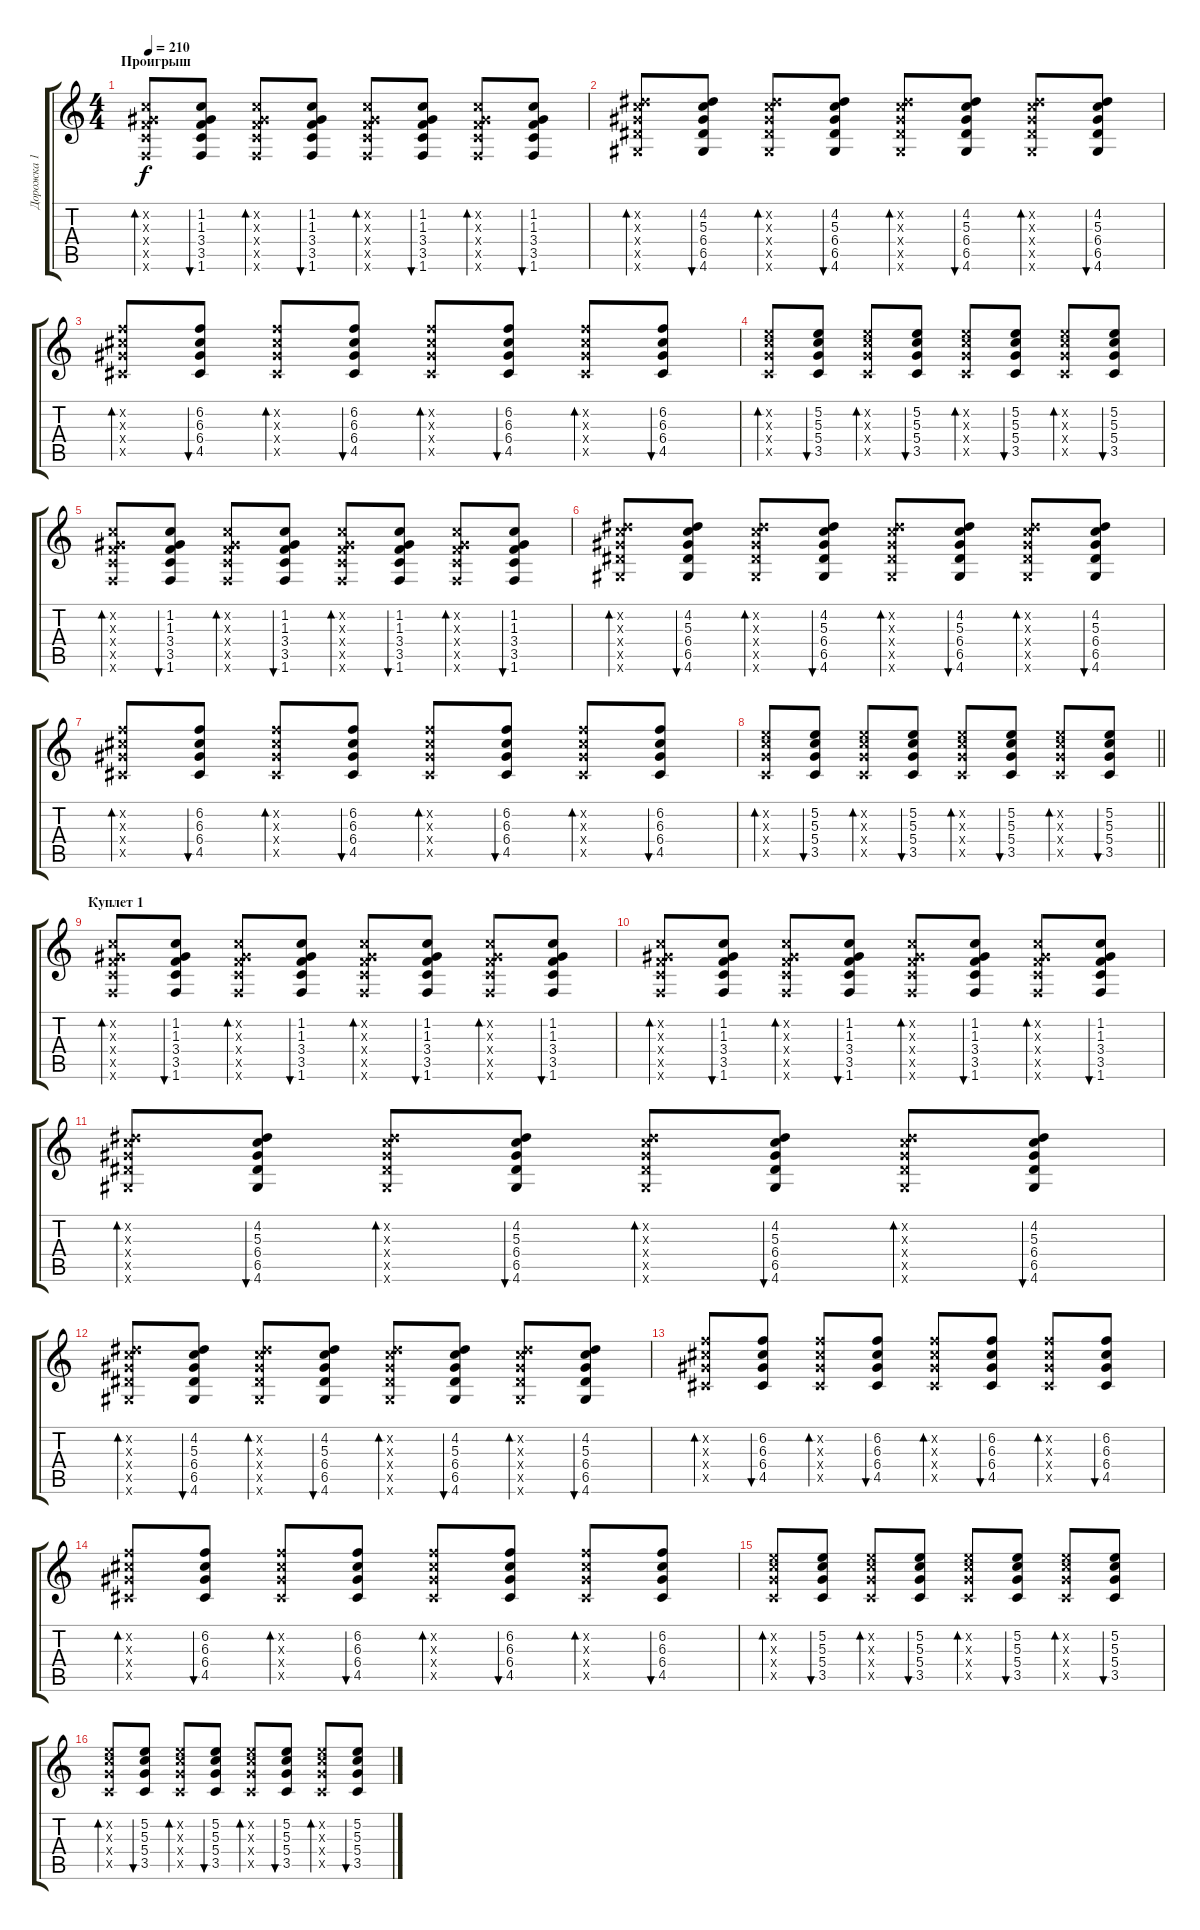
\track ("Дорожка 1" "Дорожка 1") {instrument distortionguitar}
\staff {score tabs}
\tuning (E4 B3 G3 D3 A2 E2) {hide}
\ts (4 4)
\section ("" "Проигрыш")
\tempo 210
\clef g2
\ks c
(1.2{x} 1.3{x} 3.4{x} 3.5{x} 1.6{x}).8{bd 60 dy f instrument electricguitarclean} (1.2 1.3 3.4 3.5 1.6).8{bu 60} (1.2{x} 1.3{x} 3.4{x} 3.5{x} 1.6{x}).8{bd 60 instrument electricguitarclean} (1.2 1.3 3.4 3.5 1.6).8{bu 60} (1.2{x} 1.3{x} 3.4{x} 3.5{x} 1.6{x}).8{bd 60 instrument electricguitarclean} (1.2 1.3 3.4 3.5 1.6).8{bu 60} (1.2{x} 1.3{x} 3.4{x} 3.5{x} 1.6{x}).8{bd 60 instrument electricguitarclean} (1.2 1.3 3.4 3.5 1.6).8{bu 60} |
(4.2{x} 5.3{x} 6.4{x} 6.5{x} 4.6{x}).8{bd 60 instrument electricguitarclean} (4.2 5.3 6.4 6.5 4.6).8{bu 60} (4.2{x} 5.3{x} 6.4{x} 6.5{x} 4.6{x}).8{bd 60 instrument electricguitarclean} (4.2 5.3 6.4 6.5 4.6).8{bu 60} (4.2{x} 5.3{x} 6.4{x} 6.5{x} 4.6{x}).8{bd 60 instrument electricguitarclean} (4.2 5.3 6.4 6.5 4.6).8{bu 60} (4.2{x} 5.3{x} 6.4{x} 6.5{x} 4.6{x}).8{bd 60 instrument electricguitarclean} (4.2 5.3 6.4 6.5 4.6).8{bu 60} |
(6.2{x} 6.3{x} 6.4{x} 4.5{x}).8{bd 60 instrument electricguitarclean} (6.2 6.3 6.4 4.5).8{bu 60} (6.2{x} 6.3{x} 6.4{x} 4.5{x}).8{bd 60 instrument electricguitarclean} (6.2 6.3 6.4 4.5).8{bu 60} (6.2{x} 6.3{x} 6.4{x} 4.5{x}).8{bd 60 instrument electricguitarclean} (6.2 6.3 6.4 4.5).8{bu 60} (6.2{x} 6.3{x} 6.4{x} 4.5{x}).8{bd 60 instrument electricguitarclean} (6.2 6.3 6.4 4.5).8{bu 60} |
(5.2{x} 5.3{x} 5.4{x} 3.5{x}).8{bd 60 instrument electricguitarclean} (5.2 5.3 5.4 3.5).8{bu 60} (5.2{x} 5.3{x} 5.4{x} 3.5{x}).8{bd 60 instrument electricguitarclean} (5.2 5.3 5.4 3.5).8{bu 60} (5.2{x} 5.3{x} 5.4{x} 3.5{x}).8{bd 60 instrument electricguitarclean} (5.2 5.3 5.4 3.5).8{bu 60} (5.2{x} 5.3{x} 5.4{x} 3.5{x}).8{bd 60 instrument electricguitarclean} (5.2 5.3 5.4 3.5).8{bu 60} |
(1.2{x} 1.3{x} 3.4{x} 3.5{x} 1.6{x}).8{bd 60 instrument electricguitarclean} (1.2 1.3 3.4 3.5 1.6).8{bu 60} (1.2{x} 1.3{x} 3.4{x} 3.5{x} 1.6{x}).8{bd 60 instrument electricguitarclean} (1.2 1.3 3.4 3.5 1.6).8{bu 60} (1.2{x} 1.3{x} 3.4{x} 3.5{x} 1.6{x}).8{bd 60 instrument electricguitarclean} (1.2 1.3 3.4 3.5 1.6).8{bu 60} (1.2{x} 1.3{x} 3.4{x} 3.5{x} 1.6{x}).8{bd 60 instrument electricguitarclean} (1.2 1.3 3.4 3.5 1.6).8{bu 60} |
(4.2{x} 5.3{x} 6.4{x} 6.5{x} 4.6{x}).8{bd 60 instrument electricguitarclean} (4.2 5.3 6.4 6.5 4.6).8{bu 60} (4.2{x} 5.3{x} 6.4{x} 6.5{x} 4.6{x}).8{bd 60 instrument electricguitarclean} (4.2 5.3 6.4 6.5 4.6).8{bu 60} (4.2{x} 5.3{x} 6.4{x} 6.5{x} 4.6{x}).8{bd 60 instrument electricguitarclean} (4.2 5.3 6.4 6.5 4.6).8{bu 60} (4.2{x} 5.3{x} 6.4{x} 6.5{x} 4.6{x}).8{bd 60 instrument electricguitarclean} (4.2 5.3 6.4 6.5 4.6).8{bu 60} |
(6.2{x} 6.3{x} 6.4{x} 4.5{x}).8{bd 60 instrument electricguitarclean} (6.2 6.3 6.4 4.5).8{bu 60} (6.2{x} 6.3{x} 6.4{x} 4.5{x}).8{bd 60 instrument electricguitarclean} (6.2 6.3 6.4 4.5).8{bu 60} (6.2{x} 6.3{x} 6.4{x} 4.5{x}).8{bd 60 instrument electricguitarclean} (6.2 6.3 6.4 4.5).8{bu 60} (6.2{x} 6.3{x} 6.4{x} 4.5{x}).8{bd 60 instrument electricguitarclean} (6.2 6.3 6.4 4.5).8{bu 60} |
\barLineRight lightlight
(5.2{x} 5.3{x} 5.4{x} 3.5{x}).8{bd 60 instrument electricguitarclean} (5.2 5.3 5.4 3.5).8{bu 60} (5.2{x} 5.3{x} 5.4{x} 3.5{x}).8{bd 60 instrument electricguitarclean} (5.2 5.3 5.4 3.5).8{bu 60} (5.2{x} 5.3{x} 5.4{x} 3.5{x}).8{bd 60 instrument electricguitarclean} (5.2 5.3 5.4 3.5).8{bu 60} (5.2{x} 5.3{x} 5.4{x} 3.5{x}).8{bd 60 instrument electricguitarclean} (5.2 5.3 5.4 3.5).8{bu 60} |
\section ("" "Куплет 1")
(1.2{x} 1.3{x} 3.4{x} 3.5{x} 1.6{x}).8{bd 60 instrument electricguitarclean} (1.2 1.3 3.4 3.5 1.6).8{bu 60} (1.2{x} 1.3{x} 3.4{x} 3.5{x} 1.6{x}).8{bd 60 instrument electricguitarclean} (1.2 1.3 3.4 3.5 1.6).8{bu 60} (1.2{x} 1.3{x} 3.4{x} 3.5{x} 1.6{x}).8{bd 60 instrument electricguitarclean} (1.2 1.3 3.4 3.5 1.6).8{bu 60} (1.2{x} 1.3{x} 3.4{x} 3.5{x} 1.6{x}).8{bd 60 instrument electricguitarclean} (1.2 1.3 3.4 3.5 1.6).8{bu 60} |
(1.2{x} 1.3{x} 3.4{x} 3.5{x} 1.6{x}).8{bd 60 instrument electricguitarclean} (1.2 1.3 3.4 3.5 1.6).8{bu 60} (1.2{x} 1.3{x} 3.4{x} 3.5{x} 1.6{x}).8{bd 60 instrument electricguitarclean} (1.2 1.3 3.4 3.5 1.6).8{bu 60} (1.2{x} 1.3{x} 3.4{x} 3.5{x} 1.6{x}).8{bd 60 instrument electricguitarclean} (1.2 1.3 3.4 3.5 1.6).8{bu 60} (1.2{x} 1.3{x} 3.4{x} 3.5{x} 1.6{x}).8{bd 60 instrument electricguitarclean} (1.2 1.3 3.4 3.5 1.6).8{bu 60} |
(4.2{x} 5.3{x} 6.4{x} 6.5{x} 4.6{x}).8{bd 60 instrument electricguitarclean} (4.2 5.3 6.4 6.5 4.6).8{bu 60} (4.2{x} 5.3{x} 6.4{x} 6.5{x} 4.6{x}).8{bd 60 instrument electricguitarclean} (4.2 5.3 6.4 6.5 4.6).8{bu 60} (4.2{x} 5.3{x} 6.4{x} 6.5{x} 4.6{x}).8{bd 60 instrument electricguitarclean} (4.2 5.3 6.4 6.5 4.6).8{bu 60} (4.2{x} 5.3{x} 6.4{x} 6.5{x} 4.6{x}).8{bd 60 instrument electricguitarclean} (4.2 5.3 6.4 6.5 4.6).8{bu 60} |
(4.2{x} 5.3{x} 6.4{x} 6.5{x} 4.6{x}).8{bd 60 instrument electricguitarclean} (4.2 5.3 6.4 6.5 4.6).8{bu 60} (4.2{x} 5.3{x} 6.4{x} 6.5{x} 4.6{x}).8{bd 60 instrument electricguitarclean} (4.2 5.3 6.4 6.5 4.6).8{bu 60} (4.2{x} 5.3{x} 6.4{x} 6.5{x} 4.6{x}).8{bd 60 instrument electricguitarclean} (4.2 5.3 6.4 6.5 4.6).8{bu 60} (4.2{x} 5.3{x} 6.4{x} 6.5{x} 4.6{x}).8{bd 60 instrument electricguitarclean} (4.2 5.3 6.4 6.5 4.6).8{bu 60} |
(6.2{x} 6.3{x} 6.4{x} 4.5{x}).8{bd 60 instrument electricguitarclean} (6.2 6.3 6.4 4.5).8{bu 60} (6.2{x} 6.3{x} 6.4{x} 4.5{x}).8{bd 60 instrument electricguitarclean} (6.2 6.3 6.4 4.5).8{bu 60} (6.2{x} 6.3{x} 6.4{x} 4.5{x}).8{bd 60 instrument electricguitarclean} (6.2 6.3 6.4 4.5).8{bu 60} (6.2{x} 6.3{x} 6.4{x} 4.5{x}).8{bd 60 instrument electricguitarclean} (6.2 6.3 6.4 4.5).8{bu 60} |
(6.2{x} 6.3{x} 6.4{x} 4.5{x}).8{bd 60 instrument electricguitarclean} (6.2 6.3 6.4 4.5).8{bu 60} (6.2{x} 6.3{x} 6.4{x} 4.5{x}).8{bd 60 instrument electricguitarclean} (6.2 6.3 6.4 4.5).8{bu 60} (6.2{x} 6.3{x} 6.4{x} 4.5{x}).8{bd 60 instrument electricguitarclean} (6.2 6.3 6.4 4.5).8{bu 60} (6.2{x} 6.3{x} 6.4{x} 4.5{x}).8{bd 60 instrument electricguitarclean} (6.2 6.3 6.4 4.5).8{bu 60} |
(5.2{x} 5.3{x} 5.4{x} 3.5{x}).8{bd 60 instrument electricguitarclean} (5.2 5.3 5.4 3.5).8{bu 60} (5.2{x} 5.3{x} 5.4{x} 3.5{x}).8{bd 60 instrument electricguitarclean} (5.2 5.3 5.4 3.5).8{bu 60} (5.2{x} 5.3{x} 5.4{x} 3.5{x}).8{bd 60 instrument electricguitarclean} (5.2 5.3 5.4 3.5).8{bu 60} (5.2{x} 5.3{x} 5.4{x} 3.5{x}).8{bd 60 instrument electricguitarclean} (5.2 5.3 5.4 3.5).8{bu 60} |
(5.2{x} 5.3{x} 5.4{x} 3.5{x}).8{bd 60 instrument electricguitarclean} (5.2 5.3 5.4 3.5).8{bu 60} (5.2{x} 5.3{x} 5.4{x} 3.5{x}).8{bd 60 instrument electricguitarclean} (5.2 5.3 5.4 3.5).8{bu 60} (5.2{x} 5.3{x} 5.4{x} 3.5{x}).8{bd 60 instrument electricguitarclean} (5.2 5.3 5.4 3.5).8{bu 60} (5.2{x} 5.3{x} 5.4{x} 3.5{x}).8{bd 60 instrument electricguitarclean} (5.2 5.3 5.4 3.5).8{bu 60}
